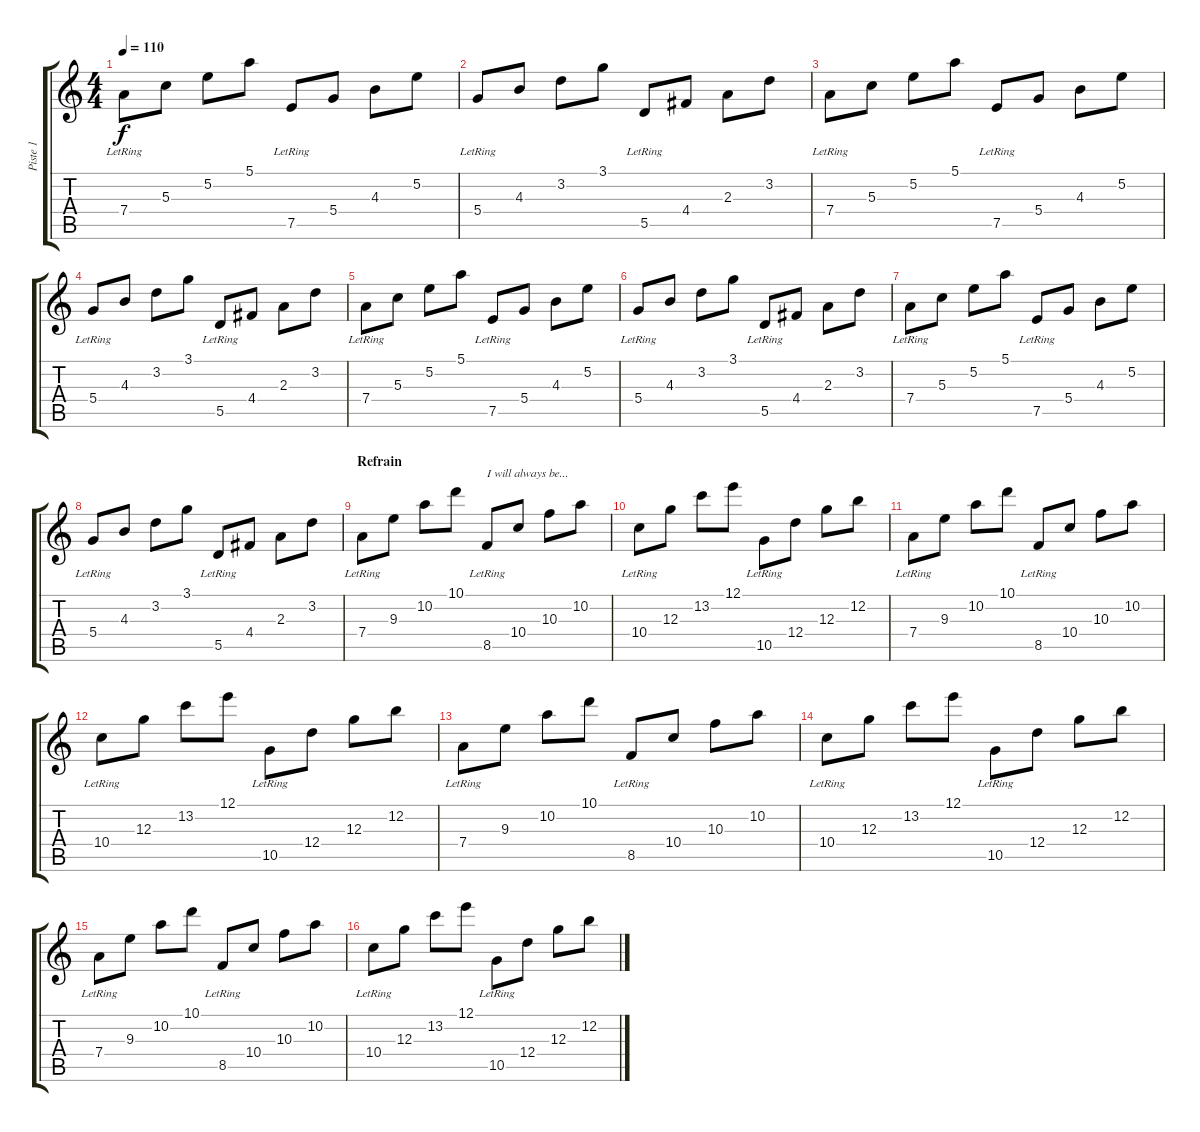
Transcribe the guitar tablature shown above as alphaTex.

\track ("Piste 1" "Piste 1") {instrument acousticguitarnylon}
\staff {score tabs}
\tuning (E4 B3 G3 D3 A2 E2) {hide}
\ts (4 4)
\tempo 110
\clef g2
\ks c
7.4{lr}.8{dy f} 5.3.8 5.2.8 5.1.8 7.5{lr}.8 5.4.8 4.3.8 5.2.8 |
5.4{lr}.8 4.3.8 3.2.8 3.1.8 5.5{lr}.8 4.4.8 2.3.8 3.2.8 |
7.4{lr}.8 5.3.8 5.2.8 5.1.8 7.5{lr}.8 5.4.8 4.3.8 5.2.8 |
5.4{lr}.8 4.3.8 3.2.8 3.1.8 5.5{lr}.8 4.4.8 2.3.8 3.2.8 |
7.4{lr}.8 5.3.8 5.2.8 5.1.8 7.5{lr}.8 5.4.8 4.3.8 5.2.8 |
5.4{lr}.8 4.3.8 3.2.8 3.1.8 5.5{lr}.8 4.4.8 2.3.8 3.2.8 |
7.4{lr}.8 5.3.8 5.2.8 5.1.8 7.5{lr}.8 5.4.8 4.3.8 5.2.8 |
5.4{lr}.8 4.3.8 3.2.8 3.1.8 5.5{lr}.8 4.4.8 2.3.8 3.2.8 |
\section ("" "Refrain")
7.4{lr}.8 9.3.8 10.2.8 10.1.8 8.5{lr}.8{txt "I will always be..."} 10.4.8 10.3.8 10.2.8 |
10.4{lr}.8 12.3.8 13.2.8 12.1.8 10.5{lr}.8 12.4.8 12.3.8 12.2.8 |
7.4{lr}.8 9.3.8 10.2.8 10.1.8 8.5{lr}.8 10.4.8 10.3.8 10.2.8 |
10.4{lr}.8 12.3.8 13.2.8 12.1.8 10.5{lr}.8 12.4.8 12.3.8 12.2.8 |
7.4{lr}.8 9.3.8 10.2.8 10.1.8 8.5{lr}.8 10.4.8 10.3.8 10.2.8 |
10.4{lr}.8 12.3.8 13.2.8 12.1.8 10.5{lr}.8 12.4.8 12.3.8 12.2.8 |
7.4{lr}.8 9.3.8 10.2.8 10.1.8 8.5{lr}.8 10.4.8 10.3.8 10.2.8 |
10.4{lr}.8 12.3.8 13.2.8 12.1.8 10.5{lr}.8 12.4.8 12.3.8 12.2.8
